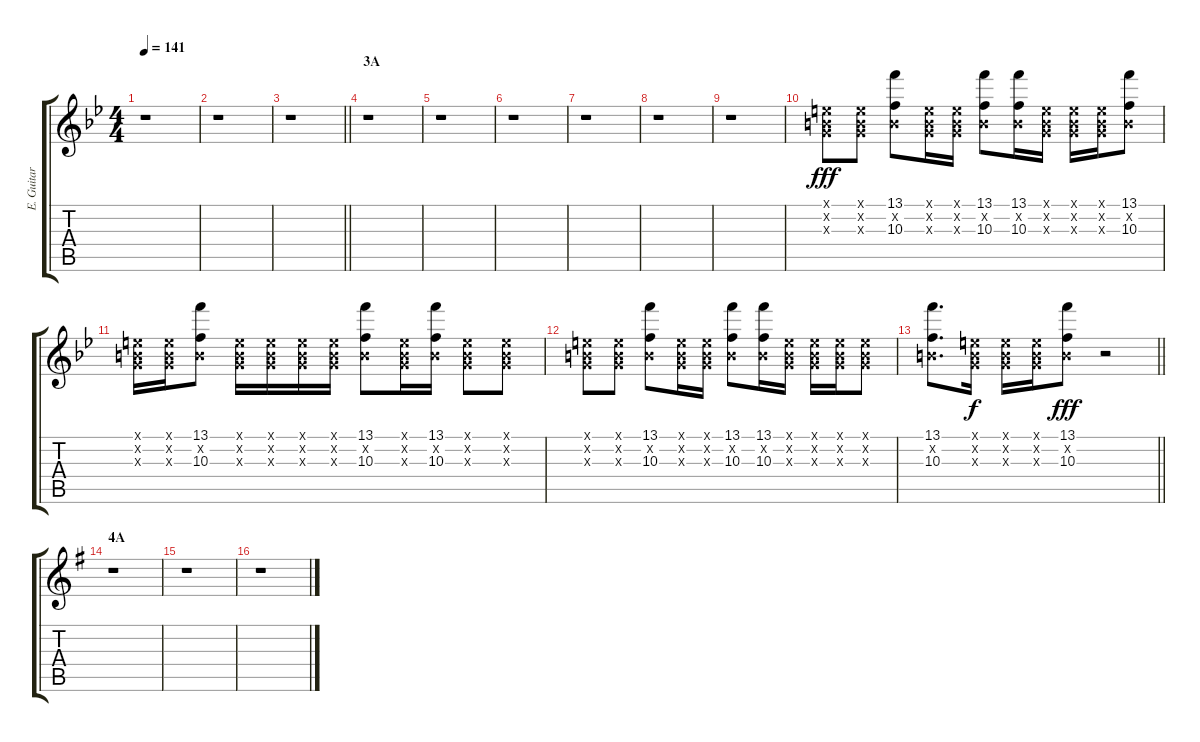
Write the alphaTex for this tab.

\track ("E. Guitar II" "E. Guitar ") {instrument overdrivenguitar}
\staff {score tabs}
\tuning (E4 B3 G3 D3 A2 E2) {hide}
\ts (4 4)
\tempo 141
\clef g2
\ks bb
r.1{dy fff} |
r.1 |
\barLineRight lightlight
r.1 |
\section ("" "3A")
r.1 |
r.1 |
r.1 |
r.1 |
r.1 |
r.1 |
(0.1{x} 0.2{x} 0.3{x}).8 (0.1{x} 0.2{x} 0.3{x}).8 (13.1 0.2{x} 10.3).8 (0.1{x} 0.2{x} 0.3{x}).16 (0.1{x} 0.2{x} 0.3{x}).16 (13.1 0.2{x} 10.3).8 (13.1 0.2{x} 10.3).16 (0.1{x} 0.2{x} 0.3{x}).16 (0.1{x} 0.2{x} 0.3{x}).16 (0.1{x} 0.2{x} 0.3{x}).16 (13.1 0.2{x} 10.3).8 |
(0.1{x} 0.2{x} 0.3{x}).16 (0.1{x} 0.2{x} 0.3{x}).16 (13.1 0.2{x} 10.3).8 (0.1{x} 0.2{x} 0.3{x}).16 (0.1{x} 0.2{x} 0.3{x}).16 (0.1{x} 0.2{x} 0.3{x}).16 (0.1{x} 0.2{x} 0.3{x}).16 (13.1 0.2{x} 10.3).8 (0.1{x} 0.2{x} 0.3{x}).16 (13.1 0.2{x} 10.3).16 (0.1{x} 0.2{x} 0.3{x}).8 (0.1{x} 0.2{x} 0.3{x}).8 |
(0.1{x} 0.2{x} 0.3{x}).8 (0.1{x} 0.2{x} 0.3{x}).8 (13.1 0.2{x} 10.3).8 (0.1{x} 0.2{x} 0.3{x}).16 (0.1{x} 0.2{x} 0.3{x}).16 (13.1 0.2{x} 10.3).8 (13.1 0.2{x} 10.3).16 (0.1{x} 0.2{x} 0.3{x}).16 (0.1{x} 0.2{x} 0.3{x}).16 (0.1{x} 0.2{x} 0.3{x}).16 (0.1{x} 0.2{x} 0.3{x}).8 |
\barLineRight lightlight
(13.1 0.2{x} 10.3).8{d} (0.1{x} 0.2{x} 0.3{x}).16{dy f} (0.1{x} 0.2{x} 0.3{x}).16 (0.1{x} 0.2{x} 0.3{x}).16 (13.1 0.2{x} 10.3).8{dy fff} r.2 |
\section ("" "4A")
\ks g
r.1 |
r.1 |
r.1
